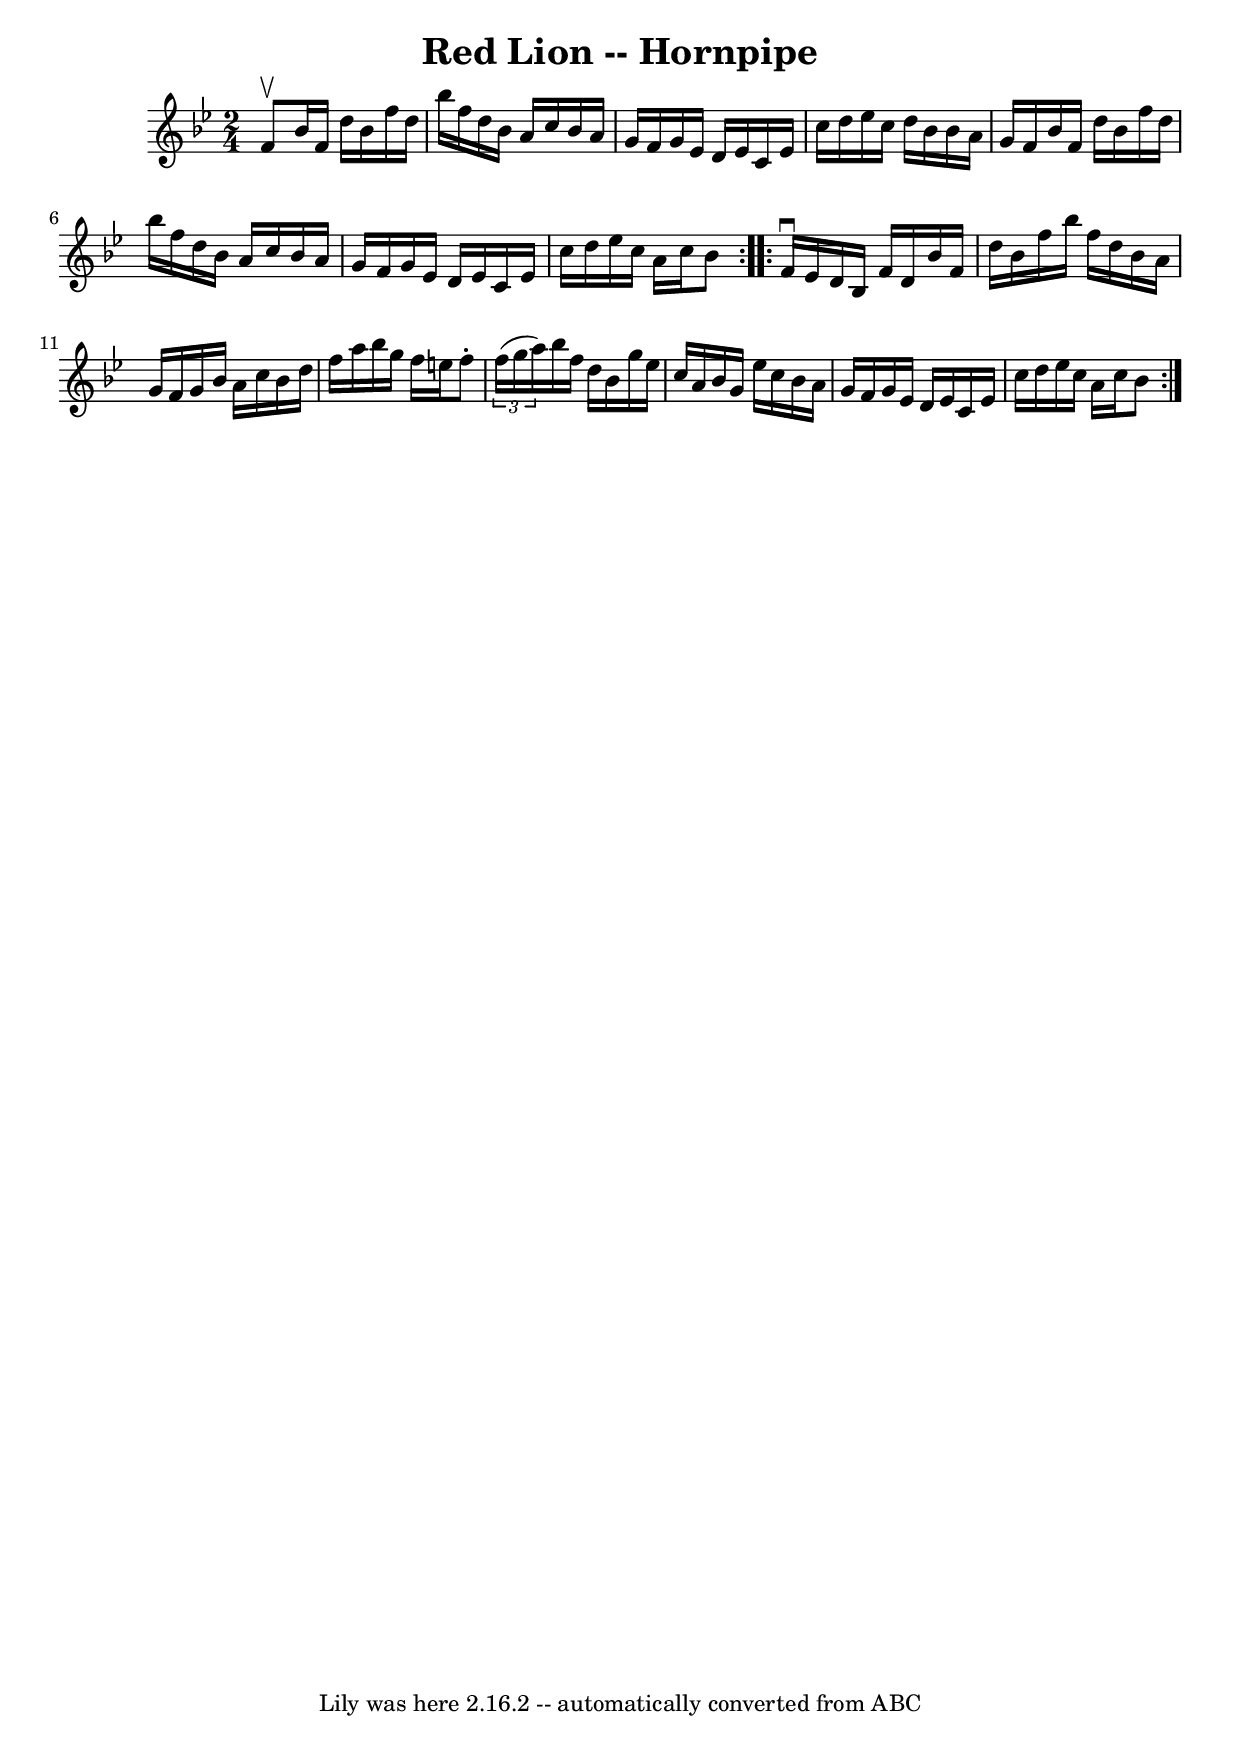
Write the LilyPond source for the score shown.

\version "2.7.40"
\include "Mammoth.ily"
\header {
	%% book = "Cole's 1000 Fiddle Tunes"
	crossRefNumber = "1"
	footnotes = ""
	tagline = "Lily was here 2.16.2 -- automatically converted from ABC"
	title = "Red Lion -- Hornpipe"
}
voicedefault =  {


\repeat volta 2 {
\time 2/4 
\key bes \major f'8^\upbow |
 bes'16 f'16 d''16    
bes'16 f''16 d''16 bes''16 f''16  |
 d''16 bes'16    
a'16 c''16 bes'16 a'16 g'16 f'16  |
 g'16 ees'16    
d'16 ees'16 c'16 ees'16 c''16 d''16  |
 ees''16 c''16 
 d''16 bes'16 bes'16 a'16 g'16 f'16  |
 bes'16    
f'16 d''16 bes'16 f''16 d''16 bes''16 f''16  |
 d''16 
 bes'16 a'16 c''16 bes'16 a'16 g'16 f'16  |
 g'16   
 ees'16 d'16 ees'16 c'16 ees'16 c''16 d''16  |
   
ees''16 c''16 a'16 c''16 bes'8  }     \repeat volta 2 { f'16 
^\downbow ees'16  |
 d'16 bes16 f'16 d'16 bes'16 f'16  
 d''16 bes'16  |
 f''16 bes''16 f''16 d''16 bes'16    
a'16 g'16 f'16  |
 g'16 bes'16 a'16 c''16 bes'16    
d''16 f''16 a''16  |
 bes''16 g''16 f''16 e''16 f''8 
-.   \times 2/3 { f''16 (g''16 a''16) } |
 bes''16    
f''16 d''16 bes'16 g''16 ees''16 c''16 a'16  |
   
bes'16 g'16 ees''16 c''16 bes'16 a'16 g'16 f'16  |
  
 g'16 ees'16 d'16 ees'16 c'16 ees'16 c''16 d''16  |
 
 ees''16 c''16 a'16 c''16 bes'8  }   
}

\score{
    <<

	\context Staff="default"
	{
	    \voicedefault 
	}

    >>
	\layout {
	}
	\midi {}
}
